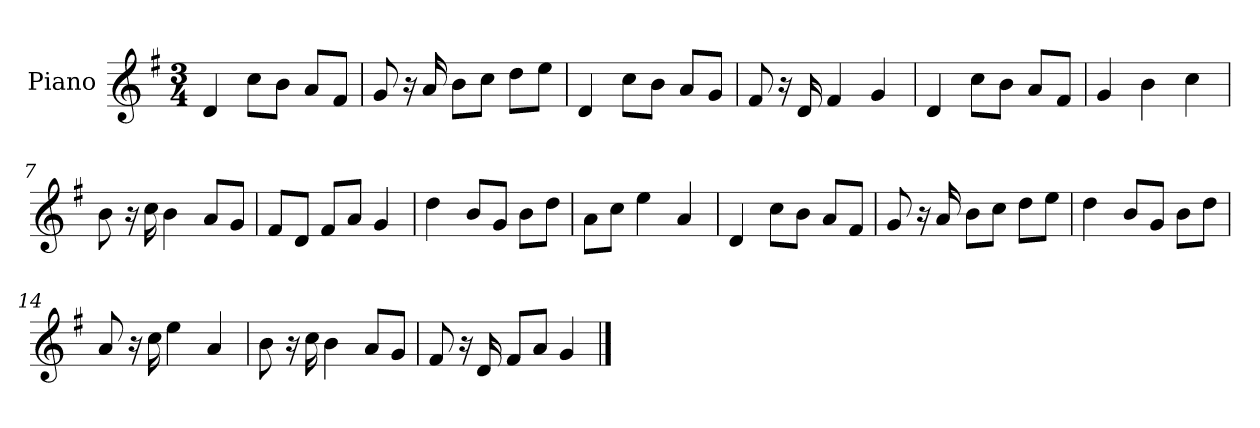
**kern
*part1
*staff1
*I"Piano
*I'P-no
*clefG2
*k[f#]
*M3/4
*MM91
=1
4d/
8cc\L
8b\J
8a/L
8f#/J
=2
8g/
16r
16a/
8b\L
8cc\J
8dd\L
8ee\J
=3
4d/
8cc\L
8b\J
8a/L
8g/J
=4
8f#/
16r
16d/
4f#/
4g/
=5
4d/
8cc\L
8b\J
8a/L
8f#/J
=6
4g/
4b\
4cc\
=7
8b\
16r
16cc\
4b\
8a/L
8g/J
!!LO:LB:g=z
=8
8f#/L
8d/J
8f#/L
8a/J
4g/
=9
4dd\
8b/L
8g/J
8b\L
8dd\J
=10
8a\L
8cc\J
4ee\
4a/
=11
4d/
8cc\L
8b\J
8a/L
8f#/J
=12
8g/
16r
16a/
8b\L
8cc\J
8dd\L
8ee\J
=13
4dd\
8b/L
8g/J
8b\L
8dd\J
=14
8a/
16r
16cc\
4ee\
4a/
!!LO:LB:g=z
=15
8b\
16r
16cc\
4b\
8a/L
8g/J
=16
8f#/
16r
16d/
8f#/L
8a/J
4g/
==
*-
